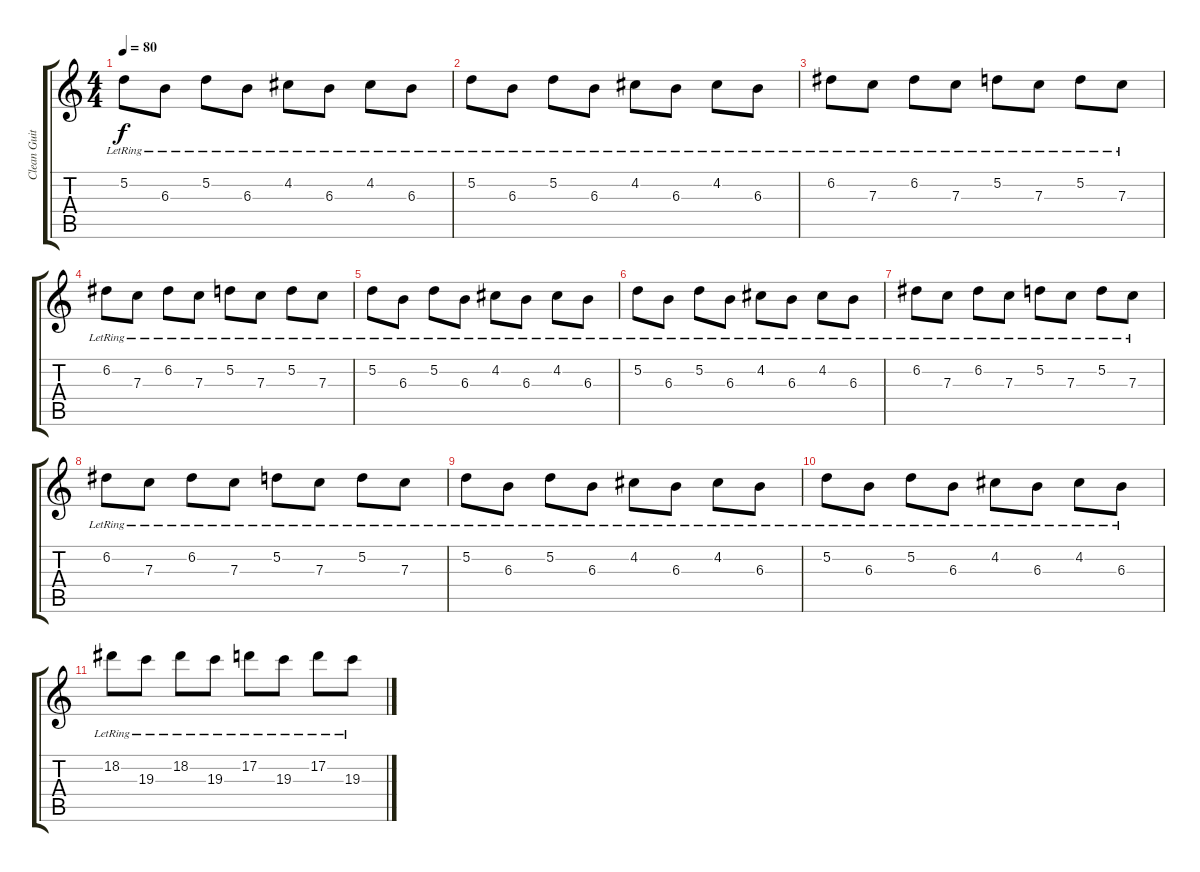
\track ("Clean Guitar" "Clean Guit") {instrument electricguitarjazz}
\staff {score tabs}
\tuning (D4 A3 F3 C3 G2 C2) {hide}
\ts (4 4)
\tempo 80
\clef g2
\ks c
5.2{lr}.8{dy f} 6.3{lr}.8 5.2{lr}.8 6.3{lr}.8 4.2{lr}.8 6.3{lr}.8 4.2{lr}.8 6.3{lr}.8 |
5.2{lr}.8 6.3{lr}.8 5.2{lr}.8 6.3{lr}.8 4.2{lr}.8 6.3{lr}.8 4.2{lr}.8 6.3{lr}.8 |
6.2{lr}.8 7.3{lr}.8 6.2{lr}.8 7.3{lr}.8 5.2{lr}.8 7.3{lr}.8 5.2{lr}.8 7.3{lr}.8 |
6.2{lr}.8 7.3{lr}.8 6.2{lr}.8 7.3{lr}.8 5.2{lr}.8 7.3{lr}.8 5.2{lr}.8 7.3{lr}.8 |
5.2{lr}.8 6.3{lr}.8 5.2{lr}.8 6.3{lr}.8 4.2{lr}.8 6.3{lr}.8 4.2{lr}.8 6.3{lr}.8 |
5.2{lr}.8 6.3{lr}.8 5.2{lr}.8 6.3{lr}.8 4.2{lr}.8 6.3{lr}.8 4.2{lr}.8 6.3{lr}.8 |
6.2{lr}.8 7.3{lr}.8 6.2{lr}.8 7.3{lr}.8 5.2{lr}.8 7.3{lr}.8 5.2{lr}.8 7.3{lr}.8 |
6.2{lr}.8 7.3{lr}.8 6.2{lr}.8 7.3{lr}.8 5.2{lr}.8 7.3{lr}.8 5.2{lr}.8 7.3{lr}.8 |
5.2{lr}.8 6.3{lr}.8 5.2{lr}.8 6.3{lr}.8 4.2{lr}.8 6.3{lr}.8 4.2{lr}.8 6.3{lr}.8 |
5.2{lr}.8 6.3{lr}.8 5.2{lr}.8 6.3{lr}.8 4.2{lr}.8 6.3{lr}.8 4.2{lr}.8 6.3{lr}.8 |
18.2{lr}.8 19.3{lr}.8 18.2{lr}.8 19.3{lr}.8 17.2{lr}.8 19.3{lr}.8 17.2{lr}.8 19.3{lr}.8
